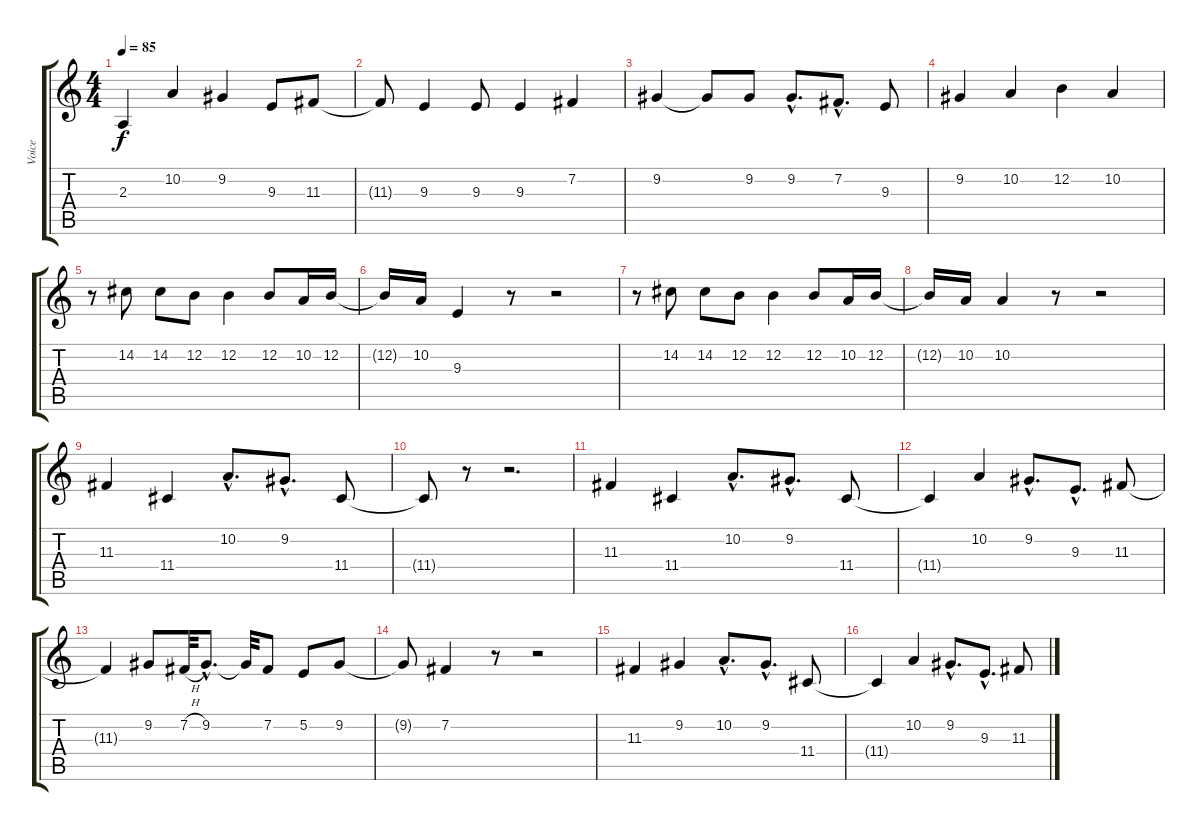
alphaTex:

\track ("Voice" "Voice") {instrument clarinet}
\staff {score tabs}
\tuning (E4 B3 G3 D3 A2 E2) {hide}
\ts (4 4)
\tempo 85
\clef g2
\ks c
2.3{t}.4{dy f} 10.2.4 9.2.4 9.3.8 11.3.8 |
11.3{t}.8 9.3.4 9.3.8 9.3.4 7.2.4 |
9.2.4 9.2{t}.8 9.2.8 9.2{hac}.8{d} 7.2{hac}.8{d} 9.3.8 |
9.2.4 10.2.4 12.2.4 10.2.4 |
r.8 14.2.8 14.2.8 12.2.8 12.2.4 12.2.8 10.2.16 12.2.16 |
12.2{t}.16 10.2.16 9.3.4 r.8 r.2 |
r.8 14.2.8 14.2.8 12.2.8 12.2.4 12.2.8 10.2.16 12.2.16 |
12.2{t}.16 10.2.16 10.2.4 r.8 r.2 |
11.3.4 11.4.4 10.2{hac}.8{d} 9.2{hac}.8{d} 11.4.8 |
11.4{t}.8 r.8 r.2{d} |
11.3.4 11.4.4 10.2{hac}.8{d} 9.2{hac}.8{d} 11.4.8 |
11.4{t}.4 10.2.4 9.2{hac}.8{d} 9.3{hac}.8{d} 11.3.8 |
11.3{t}.4 9.2.8 7.2{h}.32 9.2{hac}.8{d} 9.2{t}.32 7.2.8 5.2.8 9.2.8 |
9.2{t}.8 7.2.4 r.8 r.2 |
11.3.4 9.2.4 10.2{hac}.8{d} 9.2{hac}.8{d} 11.4.8 |
11.4{t}.4 10.2.4 9.2{hac}.8{d} 9.3{hac}.8{d} 11.3.8
